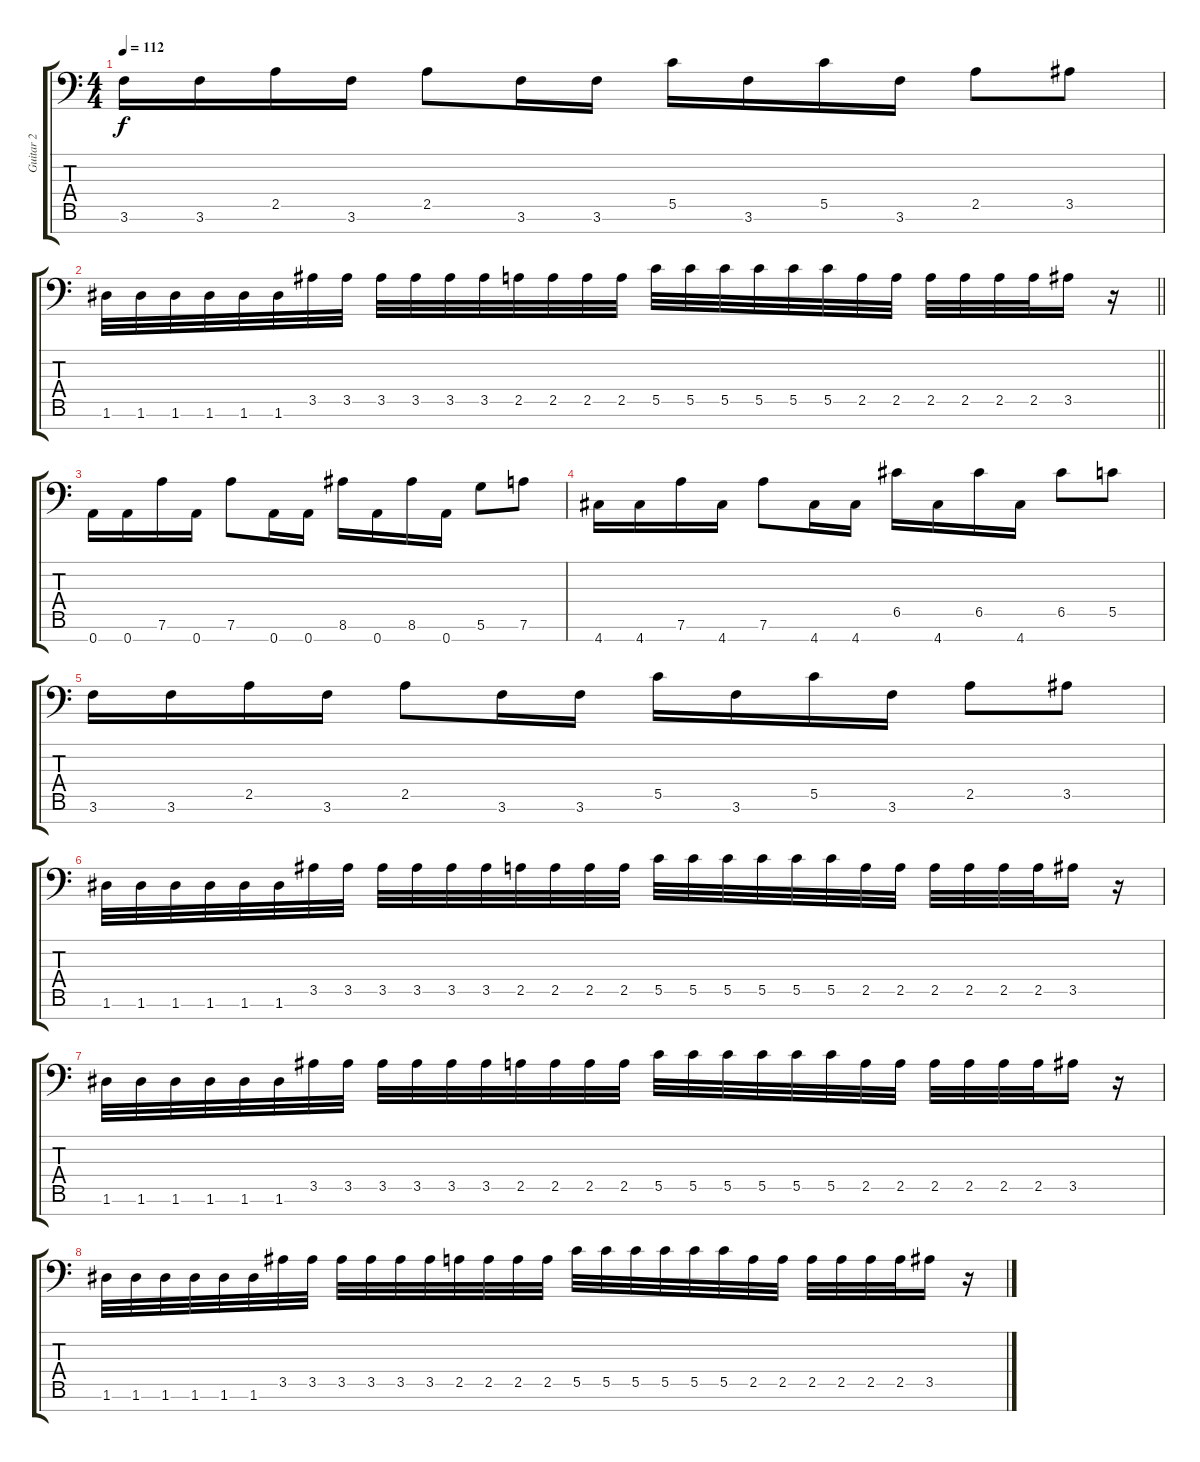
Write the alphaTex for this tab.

\track ("Guitar 2" "Guitar 2") {instrument distortionguitar}
\staff {score tabs}
\tuning (D4 A3 F3 C3 G2 D2 A1) {hide}
\ts (4 4)
\tempo 112
\clef f4
\ks c
3.6.16{dy f} 3.6.16 2.5.16 3.6.16 2.5.8 3.6.16 3.6.16 5.5.16 3.6.16 5.5.16 3.6.16 2.5.8 3.5.8 |
\barLineRight lightlight
1.6.32 1.6.32 1.6.32 1.6.32 1.6.32 1.6.32 3.5.32 3.5.32 3.5.32 3.5.32 3.5.32 3.5.32 2.5.32 2.5.32 2.5.32 2.5.32 5.5.32 5.5.32 5.5.32 5.5.32 5.5.32 5.5.32 2.5.32 2.5.32 2.5.32 2.5.32 2.5.32 2.5.32 3.5.16 r.16 |
0.7.16 0.7.16 7.6.16 0.7.16 7.6.8 0.7.16 0.7.16 8.6.16 0.7.16 8.6.16 0.7.16 5.6.8 7.6.8 |
4.7.16 4.7.16 7.6.16 4.7.16 7.6.8 4.7.16 4.7.16 6.5.16 4.7.16 6.5.16 4.7.16 6.5.8 5.5.8 |
3.6.16 3.6.16 2.5.16 3.6.16 2.5.8 3.6.16 3.6.16 5.5.16 3.6.16 5.5.16 3.6.16 2.5.8 3.5.8 |
1.6.32 1.6.32 1.6.32 1.6.32 1.6.32 1.6.32 3.5.32 3.5.32 3.5.32 3.5.32 3.5.32 3.5.32 2.5.32 2.5.32 2.5.32 2.5.32 5.5.32 5.5.32 5.5.32 5.5.32 5.5.32 5.5.32 2.5.32 2.5.32 2.5.32 2.5.32 2.5.32 2.5.32 3.5.16 r.16 |
1.6.32 1.6.32 1.6.32 1.6.32 1.6.32 1.6.32 3.5.32 3.5.32 3.5.32 3.5.32 3.5.32 3.5.32 2.5.32 2.5.32 2.5.32 2.5.32 5.5.32 5.5.32 5.5.32 5.5.32 5.5.32 5.5.32 2.5.32 2.5.32 2.5.32 2.5.32 2.5.32 2.5.32 3.5.16 r.16 |
1.6.32 1.6.32 1.6.32 1.6.32 1.6.32 1.6.32 3.5.32 3.5.32 3.5.32 3.5.32 3.5.32 3.5.32 2.5.32 2.5.32 2.5.32 2.5.32 5.5.32 5.5.32 5.5.32 5.5.32 5.5.32 5.5.32 2.5.32 2.5.32 2.5.32 2.5.32 2.5.32 2.5.32 3.5.16 r.16
